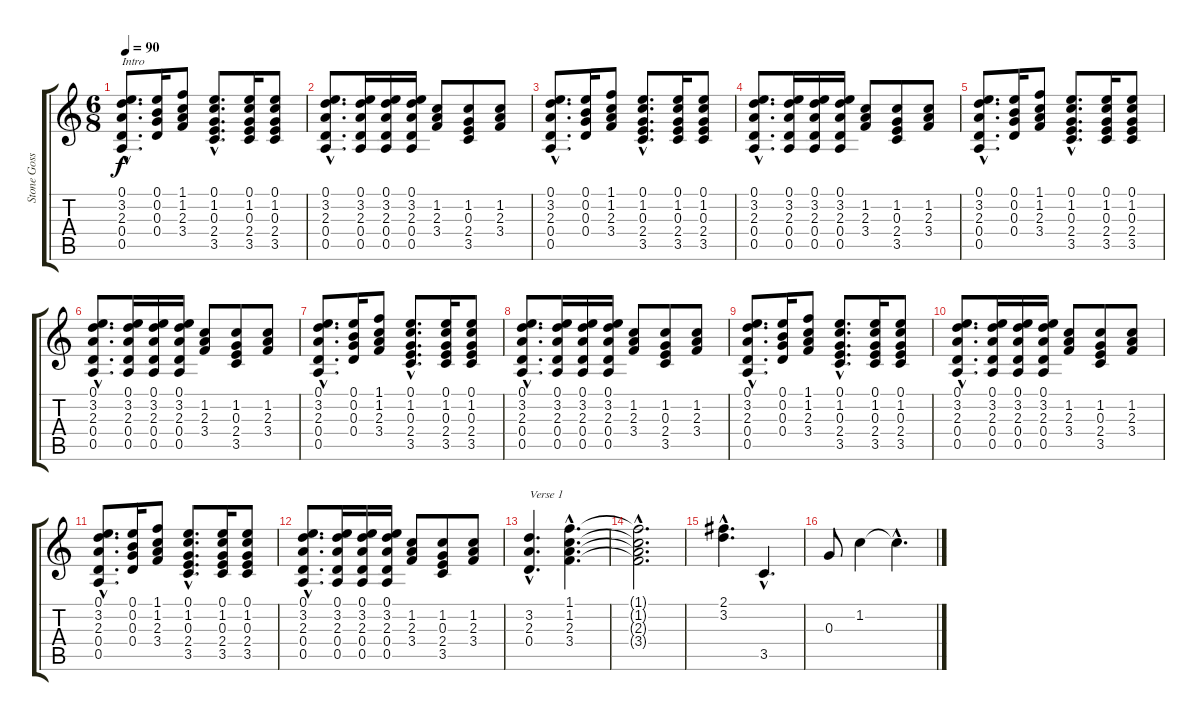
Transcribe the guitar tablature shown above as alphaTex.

\track ("Stone Gossard" "Stone Goss") {instrument distortionguitar}
\staff {score tabs}
\tuning (E4 B3 G3 D3 A2 E2) {hide}
\ts (6 8)
\tempo 90
\clef g2
\ks c
(0.1{hac} 3.2{hac} 2.3{hac} 0.4{hac} 0.5{hac}).8{d txt "Intro" dy f instrument distortionguitar} (0.1 0.2 0.3 0.4).16 (1.1 1.2 2.3 3.4).8 (0.1{hac} 1.2{hac} 0.3{hac} 2.4{hac} 3.5{hac}).8{d} (0.1 1.2 0.3 2.4 3.5).16 (0.1 1.2 0.3 2.4 3.5).8 |
(0.1{hac} 3.2{hac} 2.3{hac} 0.4{hac} 0.5{hac}).8{d} (0.1 3.2 2.3 0.4 0.5).16 (0.1 3.2 2.3 0.4 0.5).16 (0.1 3.2 2.3 0.4 0.5).16 (1.2 2.3 3.4).8 (1.2 0.3 2.4 3.5).8 (1.2 2.3 3.4).8 |
(0.1{hac} 3.2{hac} 2.3{hac} 0.4{hac} 0.5{hac}).8{d} (0.1 0.2 0.3 0.4).16 (1.1 1.2 2.3 3.4).8 (0.1{hac} 1.2{hac} 0.3{hac} 2.4{hac} 3.5{hac}).8{d} (0.1 1.2 0.3 2.4 3.5).16 (0.1 1.2 0.3 2.4 3.5).8 |
(0.1{hac} 3.2{hac} 2.3{hac} 0.4{hac} 0.5{hac}).8{d} (0.1 3.2 2.3 0.4 0.5).16 (0.1 3.2 2.3 0.4 0.5).16 (0.1 3.2 2.3 0.4 0.5).16 (1.2 2.3 3.4).8 (1.2 0.3 2.4 3.5).8 (1.2 2.3 3.4).8 |
(0.1{hac} 3.2{hac} 2.3{hac} 0.4{hac} 0.5{hac}).8{d} (0.1 0.2 0.3 0.4).16 (1.1 1.2 2.3 3.4).8 (0.1{hac} 1.2{hac} 0.3{hac} 2.4{hac} 3.5{hac}).8{d} (0.1 1.2 0.3 2.4 3.5).16 (0.1 1.2 0.3 2.4 3.5).8 |
(0.1{hac} 3.2{hac} 2.3{hac} 0.4{hac} 0.5{hac}).8{d} (0.1 3.2 2.3 0.4 0.5).16 (0.1 3.2 2.3 0.4 0.5).16 (0.1 3.2 2.3 0.4 0.5).16 (1.2 2.3 3.4).8 (1.2 0.3 2.4 3.5).8 (1.2 2.3 3.4).8 |
(0.1{hac} 3.2{hac} 2.3{hac} 0.4{hac} 0.5{hac}).8{d} (0.1 0.2 0.3 0.4).16 (1.1 1.2 2.3 3.4).8 (0.1{hac} 1.2{hac} 0.3{hac} 2.4{hac} 3.5{hac}).8{d} (0.1 1.2 0.3 2.4 3.5).16 (0.1 1.2 0.3 2.4 3.5).8 |
(0.1{hac} 3.2{hac} 2.3{hac} 0.4{hac} 0.5{hac}).8{d} (0.1 3.2 2.3 0.4 0.5).16 (0.1 3.2 2.3 0.4 0.5).16 (0.1 3.2 2.3 0.4 0.5).16 (1.2 2.3 3.4).8 (1.2 0.3 2.4 3.5).8 (1.2 2.3 3.4).8 |
(0.1{hac} 3.2{hac} 2.3{hac} 0.4{hac} 0.5{hac}).8{d} (0.1 0.2 0.3 0.4).16 (1.1 1.2 2.3 3.4).8 (0.1{hac} 1.2{hac} 0.3{hac} 2.4{hac} 3.5{hac}).8{d} (0.1 1.2 0.3 2.4 3.5).16 (0.1 1.2 0.3 2.4 3.5).8 |
(0.1{hac} 3.2{hac} 2.3{hac} 0.4{hac} 0.5{hac}).8{d} (0.1 3.2 2.3 0.4 0.5).16 (0.1 3.2 2.3 0.4 0.5).16 (0.1 3.2 2.3 0.4 0.5).16 (1.2 2.3 3.4).8 (1.2 0.3 2.4 3.5).8 (1.2 2.3 3.4).8 |
(0.1{hac} 3.2{hac} 2.3{hac} 0.4{hac} 0.5{hac}).8{d} (0.1 0.2 0.3 0.4).16 (1.1 1.2 2.3 3.4).8 (0.1{hac} 1.2{hac} 0.3{hac} 2.4{hac} 3.5{hac}).8{d} (0.1 1.2 0.3 2.4 3.5).16 (0.1 1.2 0.3 2.4 3.5).8 |
(0.1{hac} 3.2{hac} 2.3{hac} 0.4{hac} 0.5{hac}).8{d} (0.1 3.2 2.3 0.4 0.5).16 (0.1 3.2 2.3 0.4 0.5).16 (0.1 3.2 2.3 0.4 0.5).16 (1.2 2.3 3.4).8 (1.2 0.3 2.4 3.5).8 (1.2 2.3 3.4).8 |
(3.2{hac} 2.3{hac} 0.4{hac}).4{d txt "Verse 1"} (1.1{hac} 1.2{hac} 2.3{hac} 3.4{hac}).4{d} |
(1.1{hac t} 1.2{hac t} 2.3{hac t} 3.4{hac t}).2{d} |
(2.1{hac} 3.2{hac}).4{d} 3.5{hac}.4{d} |
0.3.8 1.2.4 1.2{hac t}.4{d}
